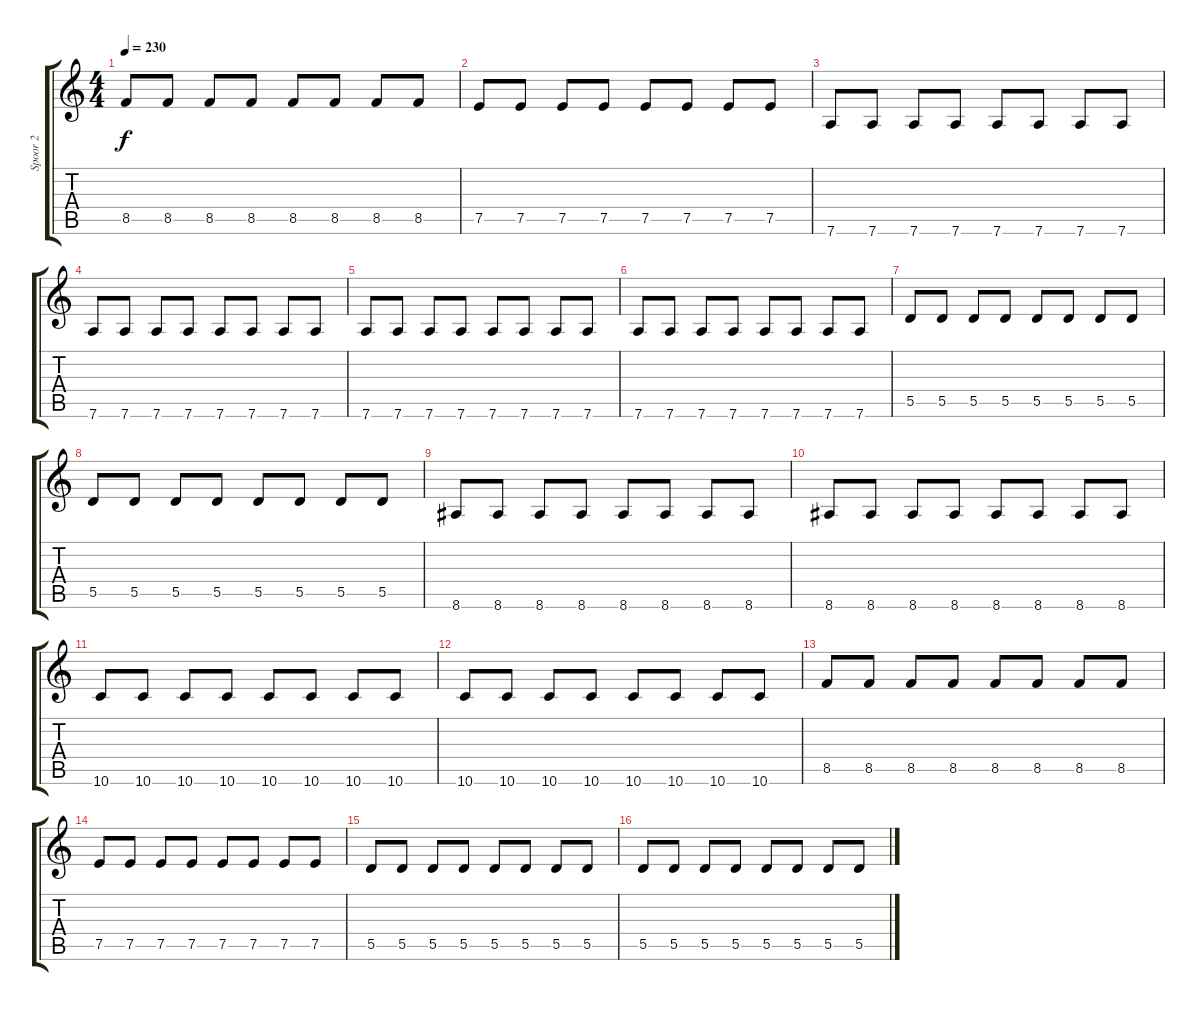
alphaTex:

\track ("Spoor 2" "Spoor 2") {instrument distortionguitar}
\staff {score tabs}
\tuning (E4 B3 G3 D3 A2 D2) {hide}
\ts (4 4)
\tempo 230
\clef g2
\ks c
8.5.8{dy f} 8.5.8 8.5.8 8.5.8 8.5.8 8.5.8 8.5.8 8.5.8 |
7.5.8 7.5.8 7.5.8 7.5.8 7.5.8 7.5.8 7.5.8 7.5.8 |
7.6.8 7.6.8 7.6.8 7.6.8 7.6.8 7.6.8 7.6.8 7.6.8 |
7.6.8 7.6.8 7.6.8 7.6.8 7.6.8 7.6.8 7.6.8 7.6.8 |
7.6.8 7.6.8 7.6.8 7.6.8 7.6.8 7.6.8 7.6.8 7.6.8 |
7.6.8 7.6.8 7.6.8 7.6.8 7.6.8 7.6.8 7.6.8 7.6.8 |
5.5.8 5.5.8 5.5.8 5.5.8 5.5.8 5.5.8 5.5.8 5.5.8 |
5.5.8 5.5.8 5.5.8 5.5.8 5.5.8 5.5.8 5.5.8 5.5.8 |
8.6.8 8.6.8 8.6.8 8.6.8 8.6.8 8.6.8 8.6.8 8.6.8 |
8.6.8 8.6.8 8.6.8 8.6.8 8.6.8 8.6.8 8.6.8 8.6.8 |
10.6.8 10.6.8 10.6.8 10.6.8 10.6.8 10.6.8 10.6.8 10.6.8 |
10.6.8 10.6.8 10.6.8 10.6.8 10.6.8 10.6.8 10.6.8 10.6.8 |
8.5.8 8.5.8 8.5.8 8.5.8 8.5.8 8.5.8 8.5.8 8.5.8 |
7.5.8 7.5.8 7.5.8 7.5.8 7.5.8 7.5.8 7.5.8 7.5.8 |
5.5.8 5.5.8 5.5.8 5.5.8 5.5.8 5.5.8 5.5.8 5.5.8 |
5.5.8 5.5.8 5.5.8 5.5.8 5.5.8 5.5.8 5.5.8 5.5.8
